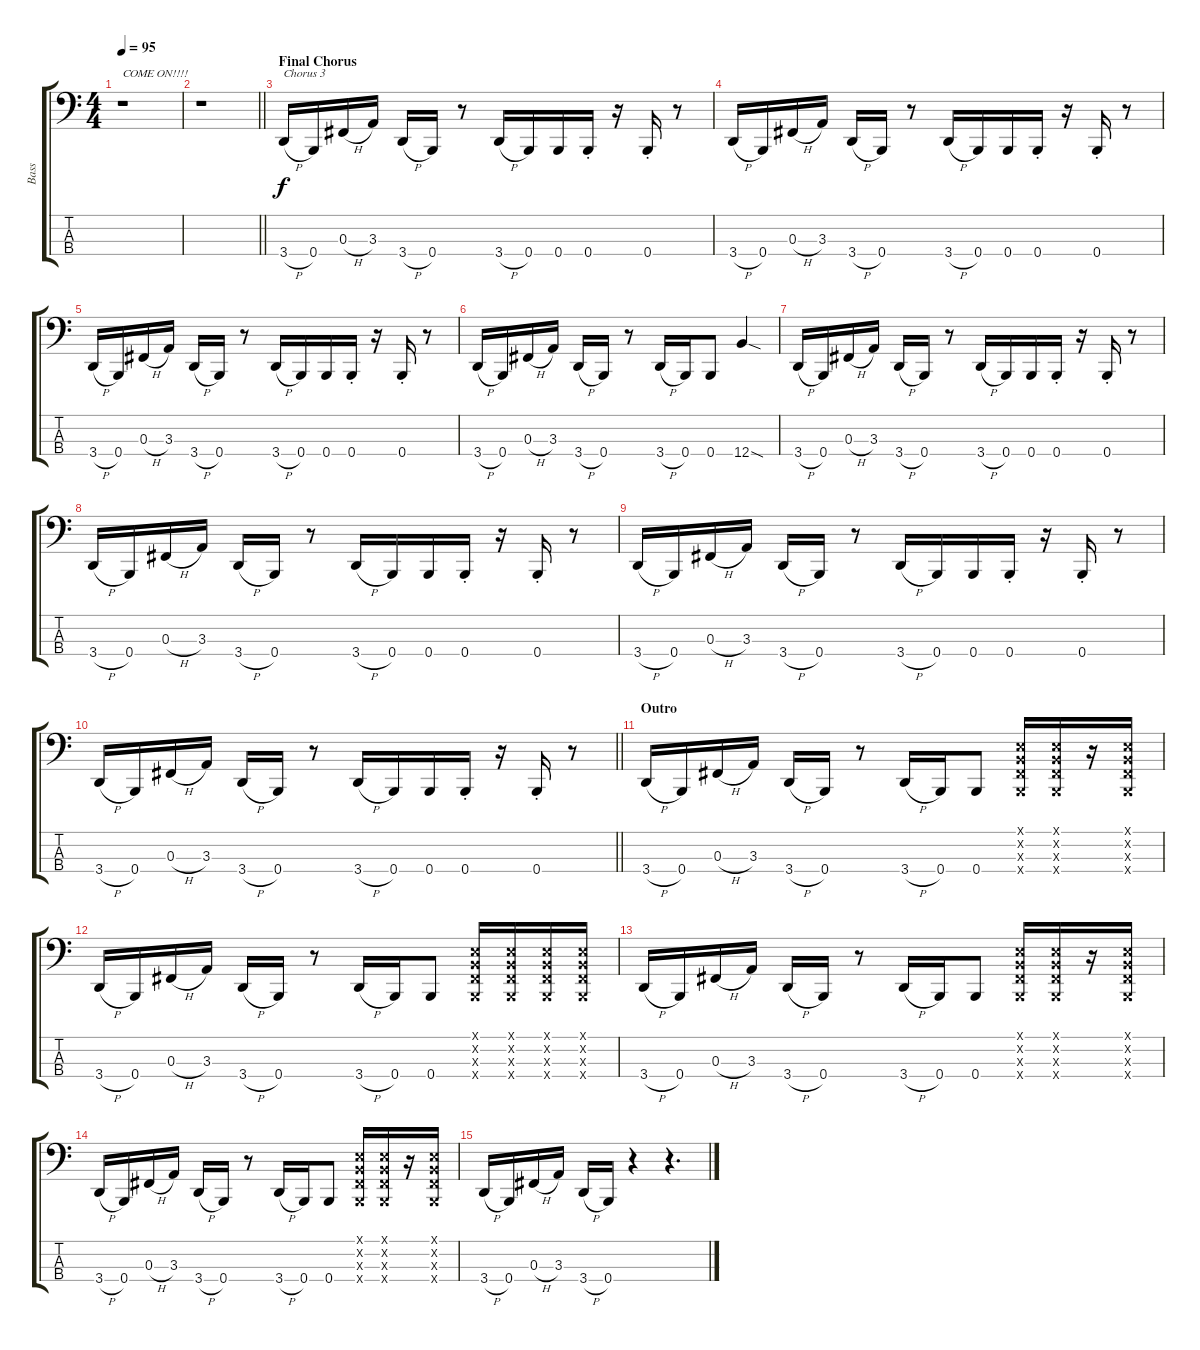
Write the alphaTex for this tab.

\track ("Bass" "Bass") {instrument electricbassfinger}
\staff {score tabs}
\tuning (E2 B1 Gb1 B0) {hide}
\ts (4 4)
\tempo 95
\clef f4
\ks c
r.1{txt "COME ON!!!!" dy f} |
\barLineRight lightlight
r.1 |
\section ("" "Final Chorus")
3.4{h}.16{txt "Chorus 3"} 0.4.16 0.3{h}.16 3.3.16 3.4{h}.16 0.4.16 r.8 3.4{h}.16 0.4.16 0.4.16 0.4{st}.16 r.16 0.4{st}.16 r.8 |
3.4{h}.16 0.4.16 0.3{h}.16 3.3.16 3.4{h}.16 0.4.16 r.8 3.4{h}.16 0.4.16 0.4.16 0.4{st}.16 r.16 0.4{st}.16 r.8 |
3.4{h}.16 0.4.16 0.3{h}.16 3.3.16 3.4{h}.16 0.4.16 r.8 3.4{h}.16 0.4.16 0.4.16 0.4{st}.16 r.16 0.4{st}.16 r.8 |
3.4{h}.16 0.4.16 0.3{h}.16 3.3.16 3.4{h}.16 0.4.16 r.8 3.4{h}.16 0.4.16 0.4.8 12.4{sod}.4 |
3.4{h}.16 0.4.16 0.3{h}.16 3.3.16 3.4{h}.16 0.4.16 r.8 3.4{h}.16 0.4.16 0.4.16 0.4{st}.16 r.16 0.4{st}.16 r.8 |
3.4{h}.16 0.4.16 0.3{h}.16 3.3.16 3.4{h}.16 0.4.16 r.8 3.4{h}.16 0.4.16 0.4.16 0.4{st}.16 r.16 0.4{st}.16 r.8 |
3.4{h}.16 0.4.16 0.3{h}.16 3.3.16 3.4{h}.16 0.4.16 r.8 3.4{h}.16 0.4.16 0.4.16 0.4{st}.16 r.16 0.4{st}.16 r.8 |
\barLineRight lightlight
3.4{h}.16 0.4.16 0.3{h}.16 3.3.16 3.4{h}.16 0.4.16 r.8 3.4{h}.16 0.4.16 0.4.16 0.4{st}.16 r.16 0.4{st}.16 r.8 |
\section ("" "Outro")
3.4{h}.16 0.4.16 0.3{h}.16 3.3.16 3.4{h}.16 0.4.16 r.8 3.4{h}.16 0.4.16 0.4.8 (0.1{x} 0.2{x} 0.3{x} 0.4{x}).16 (0.1{x} 0.2{x} 0.3{x} 0.4{x}).16 r.16 (0.1{x} 0.2{x} 0.3{x} 0.4{x}).16 |
3.4{h}.16 0.4.16 0.3{h}.16 3.3.16 3.4{h}.16 0.4.16 r.8 3.4{h}.16 0.4.16 0.4.8 (0.1{x} 0.2{x} 0.3{x} 0.4{x}).16 (0.1{x} 0.2{x} 0.3{x} 0.4{x}).16 (0.1{x} 0.2{x} 0.3{x} 0.4{x}).16 (0.1{x} 0.2{x} 0.3{x} 0.4{x}).16 |
3.4{h}.16 0.4.16 0.3{h}.16 3.3.16 3.4{h}.16 0.4.16 r.8 3.4{h}.16 0.4.16 0.4.8 (0.1{x} 0.2{x} 0.3{x} 0.4{x}).16 (0.1{x} 0.2{x} 0.3{x} 0.4{x}).16 r.16 (0.1{x} 0.2{x} 0.3{x} 0.4{x}).16 |
3.4{h}.16 0.4.16 0.3{h}.16 3.3.16 3.4{h}.16 0.4.16 r.8 3.4{h}.16 0.4.16 0.4.8 (0.1{x} 0.2{x} 0.3{x} 0.4{x}).16 (0.1{x} 0.2{x} 0.3{x} 0.4{x}).16 r.16 (0.1{x} 0.2{x} 0.3{x} 0.4{x}).16 |
3.4{h}.16 0.4.16 0.3{h}.16 3.3.16 3.4{h}.16 0.4.16 r.4 r.4{d}
